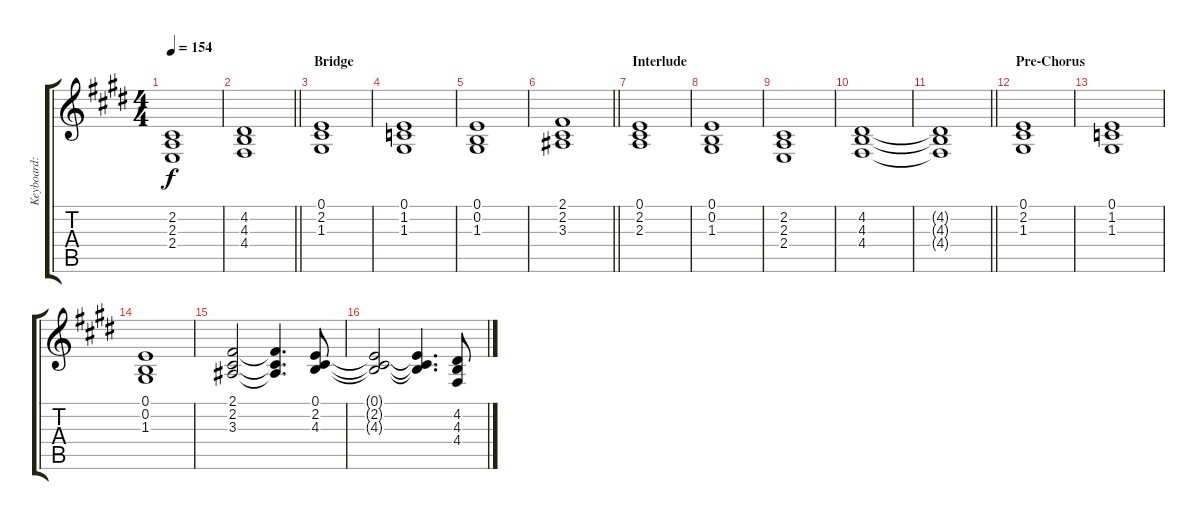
\track ("Keyboard: Tsumugi Kotobuki" "Keyboard: ") {instrument lead2sawtooth}
\staff {score tabs}
\tuning (E4 B3 G3 D3 A2 E2) {hide}
\ts (4 4)
\tempo 154
\clef g2
\ks e
(2.2{t} 2.3{t} 2.4{t}).1{dy f} |
\barLineRight lightlight
(4.2 4.3 4.4).1 |
\section ("" "Bridge")
(0.1 2.2 1.3).1 |
(0.1 1.2 1.3).1 |
(0.1 0.2 1.3).1 |
\barLineRight lightlight
(2.1 2.2 3.3).1 |
\section ("" "Interlude")
(0.1 2.2 2.3).1 |
(0.1 0.2 1.3).1 |
(2.2 2.3 2.4).1 |
(4.2 4.3 4.4).1 |
\barLineRight lightlight
(4.2{t} 4.3{t} 4.4{t}).1 |
\section ("" "Pre-Chorus")
(0.1 2.2 1.3).1 |
(0.1 1.2 1.3).1 |
(0.1 0.2 1.3).1 |
(2.1 2.2 3.3).2 (2.1{t} 2.2{t} 3.3{t}).4{d} (0.1 2.2 4.3).8 |
(0.1{t} 2.2{t} 4.3{t}).2 (0.1{t} 2.2{t} 4.3{t}).4{d} (4.2 4.3 4.4).8
